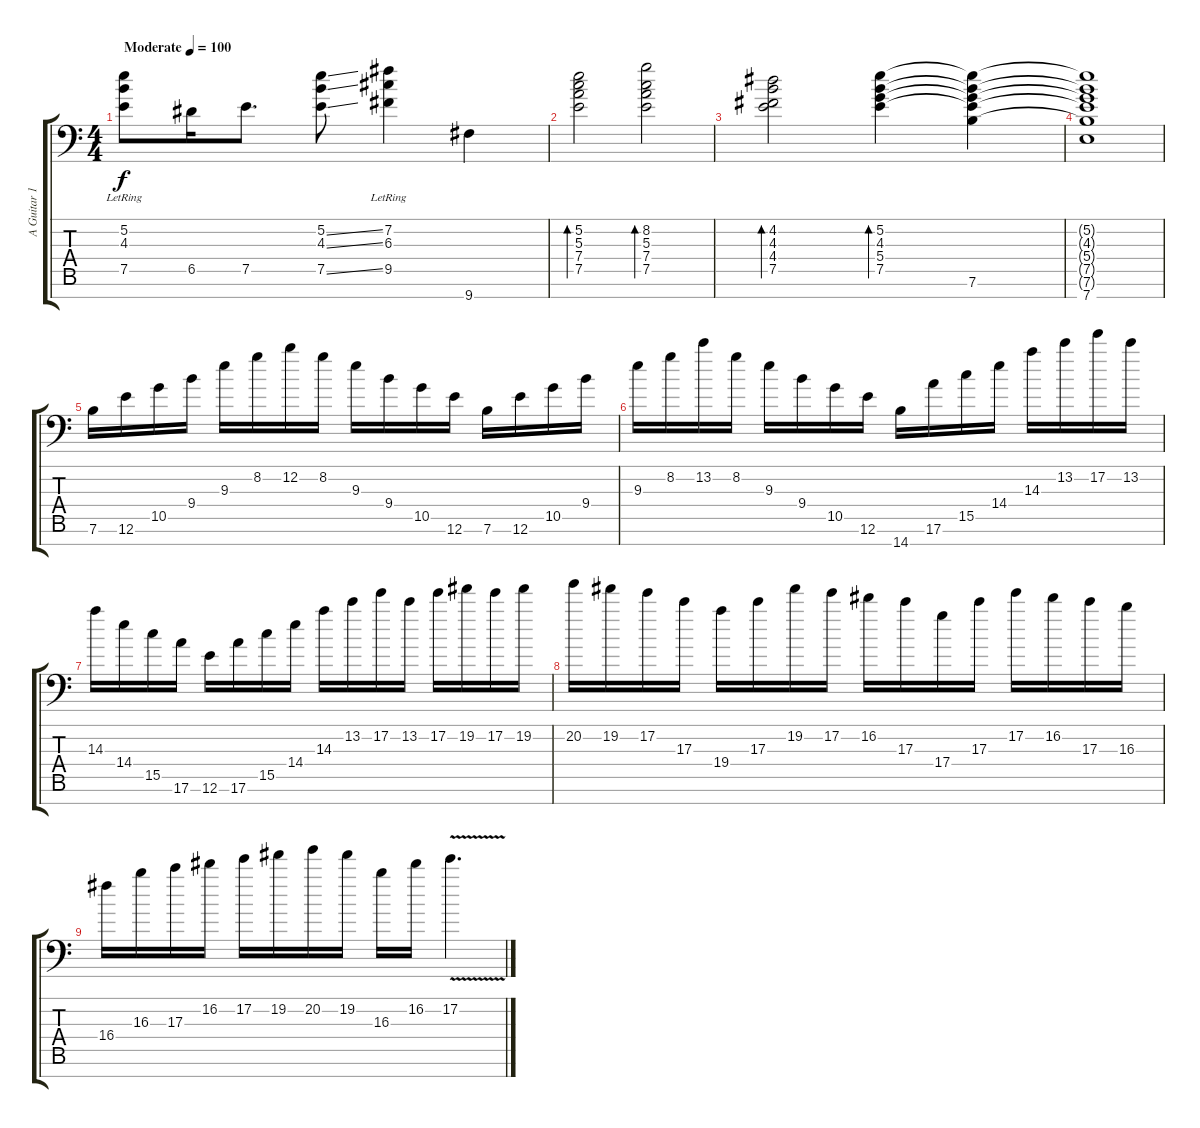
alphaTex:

\track ("A Guitar 1" "A Guitar 1") {instrument acousticguitarsteel}
\staff {score tabs}
\tuning (E4 B3 G3 D3 A2 E2 A1) {hide}
\ts (4 4)
\tempo (100 "Moderate")
\clef f4
\ks c
(5.2{lr} 4.3{lr} 7.5{lr}).8{dy f instrument acousticguitarsteel} 6.5.16 7.5.8{d} (5.2{ss} 4.3{ss} 7.5{ss}).8 (7.2{lr} 6.3{lr} 9.5{lr}).4 9.7.4 |
(5.2 5.3 7.4 7.5).2{bd 240} (8.2 5.3 7.4 7.5).2{bd 240} |
(4.2 4.3 4.4 7.5).2{bd 240} (5.2 4.3 5.4 7.5).4{bd 240} (5.2{t} 4.3{t} 5.4{t} 7.5{t} 7.6).4 |
(5.2{t} 4.3{t} 5.4{t} 7.5{t} 7.6{t} 7.7).1 |
7.6.16 12.6.16 10.5.16 9.4.16 9.3.16 8.2.16 12.2.16 8.2.16 9.3.16 9.4.16 10.5.16 12.6.16 7.6.16 12.6.16 10.5.16 9.4.16 |
9.3.16 8.2.16 13.2.16 8.2.16 9.3.16 9.4.16 10.5.16 12.6.16 14.7.16 17.6.16 15.5.16 14.4.16 14.3.16 13.2.16 17.2.16 13.2.16 |
14.3.16 14.4.16 15.5.16 17.6.16 12.6.16 17.6.16 15.5.16 14.4.16 14.3.16 13.2.16 17.2.16 13.2.16 17.2.16 19.2.16 17.2.16 19.2.16 |
20.2.16 19.2.16 17.2.16 17.3.16 19.4.16 17.3.16 19.2.16 17.2.16 16.2.16 17.3.16 17.4.16 17.3.16 17.2.16 16.2.16 17.3.16 16.3.16 |
16.4.16 16.3.16 17.3.16 16.2.16 17.2.16 19.2.16 20.2.16 19.2.16 16.3.16 16.2.16 17.2{v}.4{d}
